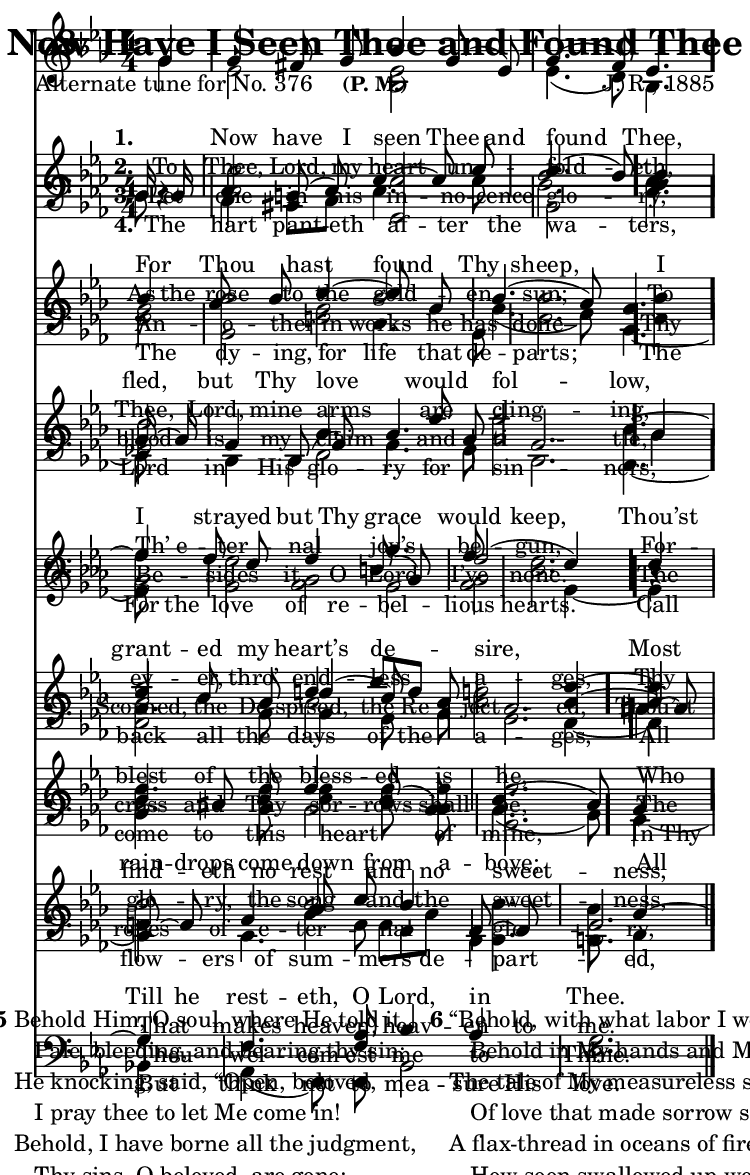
\include "common/global.ily"
\paper {
  \include "common/paper-additional.ily"
  markup-system-spacing.padding = 0
  markup-system-spacing.basic-distance = 0
  scoreTitleMarkup = \markup {
    \override #'(baseline-skip . 3.5)
    \column {
      \override #'(baseline-skip . 3.5)
      \column {
        \fill-line {
          \huge \larger \larger \bold {
            \concat { "  " \fromproperty #'header:hymnnumber }
            \fromproperty #'header:title
            \null
          }
        }
        \fill-line {
          % no lowering (to save vertical space)
          "Alternate tune for No. 376"
          \smaller \bold \mysubtitle
          \fromproperty #'header:composer
        }
      }
    }
  }
}

\header{
  hymnnumber = "8"
  title = "Now Have I Seen Thee and Found Thee"
  tunename = ""
  meter = "P. M."
  poet = "Henry Suso"
  composer = "J. R., 1885"
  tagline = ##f
}

% for fermata in MIDI
ta = { \tempo 4=126 }
tb = { \tempo 4=63  }

global = {
  \include "common/overrides.ily"
  \override Staff.TimeSignature.style = #'numbered
  \time 4/4
  \override Score.MetronomeMark.transparent = ##t % hide all fermata changes too
  \ta
  \key ees \major
  \partial 4
  \autoBeamOff
}

notesSoprano = {
\global
\relative c'' {

  g4 | g fis8 g bes4 g8( ees) | g4.( f8) ees4. \bar "."
  ees16 ~ ees | f4 e8( f) aes4 ~ aes8 c8 | bes2. \bar "."
  bes4 | bes aes8 bes c4 ~ c8 g | bes4.( aes8) g4. \bar "."
  f16 ~ f | ees4 bes8( ees) g4. f8 | ees2. \bar "."

  g4 | ees'4 d8 c d4 b8( g) | d'2( c4) \bar "."
  c4 | bes4 aes8 g bes4( aes8) g | f2. \bar "."
  fis8 ~ fis | g4 fis8 g bes4 g8( ees) | g4.( f8) ees4 \bar "."
  e8 ~ e | f4 aes8 c bes4 d,8 ~ d | ees2. \bar "|."

}
}

notesAlto = {
\global
% TODO get NoteHead size to work with \partcombine for left hand
%\override NoteHead.font-size = #-4
\relative e' {

  g4 | ees2 <ees bes> | ees4.( d8) bes4.
  ees8 | d4 cis8[ d] f4. aes8 | g2.
  g4 | <g ees>2 <g e> | g4.( f8) c4. ~
  c8 | bes4 bes ees4. d8 | bes2.

  g'4 | <g ees>2 <g f> | <g f> ees4 ~
  ees4 | f4. ees8 ees4 d8 ees | d2.
  fis4 | ees2 ees | ees4.( d8) c4 ~
  c4 | c4. ees8 d4 bes4 | bes2.

}
}

notesTenor = {
\global
%\override NoteHead.font-size = #-4
\relative a {

  r4 | bes2 g | bes4.( aes8) g4.
  r8 | bes2 bes | bes2.
  bes4 | bes2 g4. c8 | c2 aes4. ~
  aes8 | g2 bes4. aes8 | g2.

  r4 | <c g>2 b4 d8[ b] | b2 <c g>4 ~
  <c g>4 | bes4. bes8 bes4 bes8 bes | bes2.
  r4 | bes2 bes | bes4. aes8 g4 ~
  g4 | f4. <aes f>8 bes4 aes | g2.
}
}

notesBass = {
\global
%\override NoteHead.font-size = #-4
\relative f {

  r4 | ees2 g, | bes ees4.
  r8 | bes2 d4. bes8 | ees2.
  ees4 | des2 c | f aes,4. ~
  aes8 | bes2 bes | ees2.

  r4 | c2 g' | g c,4 ~
  c4 | d4. ees8 g4 f8 ees | bes2.
  r4 | ees2 g4 ees8[ g] | bes,4. b8 c4
  bes4 | aes4( f8) f8 bes2 | ees2.
}
}

wordsA = \lyricmode {
\set stanza = "1."

_ Now have I seen { \mon } Thee and { \moff } found Thee, \bar "."
For Thou hast found Thy sheep, \bar "."
I fled, but Thy love would fol -- low, \bar "."
I strayed { \mon } but Thy { \moff } grace would keep, \bar "." % by contrast, EOG376 has "love" for "grace"
Thou’st grant -- ed my heart’s de -- sire, \bar "."
{ \mon } Most blest of the bless -- ed is he, { \moff } \bar "."
Who { \mon } find -- eth no rest and no { \moff } sweet -- ness, \bar "."
{ \mon } Till he { \moff } rest -- eth, O Lord, in Thee. \bar "."

}

wordsB = \lyricmode {
\set stanza = "2."

To Thee, Lord, my heart un -- fold -- eth,
{ \mon } As the { \moff } rose { \mon } to the { \moff } gold -- en sun;
To Thee, Lord, mine arms are cling -- ing,
Th’_e -- ter -- nal joy’s be -- gun,
For -- ev -- er, thro’ end -- less { \mon } a -- ges, { \moff }
{ \mon } Thy cross and Thy sor -- rows shall be, { \moff }
The { \mon } glo -- ry, the song and the { \moff } sweet -- ness,
That makes heav -- en, heav -- { \mon } en to { \moff } me.

}

wordsC = \lyricmode {
\set stanza = "3."

Let one in his in -- { \mon } no -- cence { \moff } glo -- ry,
An -- o -- { \mon } ther in works he { \moff } has done–
Thy blood is my claim and ti -- tle,
Be -- sides { \mon } it, O { \moff } Lord I’ve none.
The Scorned, the De -- spised, { \mon } the Re -- ject -- ed, { \moff }
Thou’st come to this heart of mine,
{ \mon } In Thy { \moff } robes of e -- ter -- nal glo -- ry,
Thou wel -- com -- est me to Thine.

}

wordsD = \lyricmode {
\set stanza = "4."

The hart pant -- eth af -- { \mon } ter the { \moff } wa -- ters,
The dy -- { \mon } ing, for life that { \moff } de -- parts;
The Lord in His { \mon } glo -- ry { \moff } for sin -- ners,
{ \mon } For the { \moff } love { \mon } of re -- { \moff } bel -- lious hearts.
{ \mon } Call back all the days of the a -- ges, { \moff }
{ \mon } All rain -- drops come down from a -- bove; { \moff }
All { \mon } flow -- ers of sum -- mers de -- { \moff } part -- ed,
But think not to mea -- { \mon } sure His { \moff } love.

}

wordsE = \markuplist {

\line { Behold Him, O soul, where He told it, }
\line { { \hspace #2 } Pale, bleeding, and bearing thy sin; }
\line { He knocking, said, “Open, beloved, }
\line { { \hspace #2 } I pray thee to let Me come in! }

\line { Behold, I have borne all the judgment, }
\line { { \hspace #2 } Thy sins, O beloved, are gone; }
\line { Forgotten, forgotten forever, }
\line { { \hspace #2 } If sought for, God findeth not one. }

}

wordsF = \markuplist {

\line { “Behold, with what labor I won thee, }
\line { { \hspace #2 } Behold in My hands and My feet, }
\line { The tale of My measureless sorrow— }
\line { { \hspace #2 } Of love that made sorrow so sweet. }

\line { A flax-thread in oceans of fire }
\line { { \hspace #2 } How soon swallowed up would it be; }
\line { %{HIDE>%} \italic { %{<HIDE%} Yet sooner in oceans of mercy, %{HIDE>%} } %{<HIDE%} }
\line { { \hspace #2 } \caps { The sinner that cometh to Me.}” }

}

\score {
  \context ChoirStaff <<
    \context Staff = upper <<
      \set Staff.autoBeaming = ##f
      \set ChoirStaff.systemStartDelimiter = #'SystemStartBar
      \set ChoirStaff.printPartCombineTexts = ##f
      \context Voice = sopranos { \voiceOne << \notesSoprano >> }
      \context Voice = altos { \voiceTwo << \notesAlto >> }
      \context Lyrics = one   \lyricsto sopranos \wordsA
      \context Lyrics = two   \lyricsto sopranos \wordsB
      \context Lyrics = three \lyricsto sopranos \wordsC
      \context Lyrics = four  \lyricsto sopranos \wordsD
    >>
    \context Staff = men <<
      \set Staff.autoBeaming = ##f
      \clef bass
      \set ChoirStaff.printPartCombineTexts = ##f
      \partcombine #'(2 . 9) \notesTenor \notesBass
      \context NullVoice = tenors { \voiceOne << \notesTenor >> }
      \context NullVoice = basses { \voiceTwo << \notesBass >> }
    >>
  >>
  \layout {
    \include "common/layout.ily"
  }
  \midi{
    \include "common/midi.ily"
  }
}

\markup { \fill-line {
  \hspace #0.1
  \line{ \bold 5 \column { \wordsE } }
  \hspace #0.1
  \line{ \bold 6 \column { \wordsF } }
  \hspace #0.1
} }

%\noPageBreak \markup { \vspace #2 \fill-line { "Alternate tune for No. 376." } }

\version "2.19.49"  % necessary for upgrading to future LilyPond versions.

% vi:set et ts=2 sw=2 ai nocindent syntax=lilypond:
